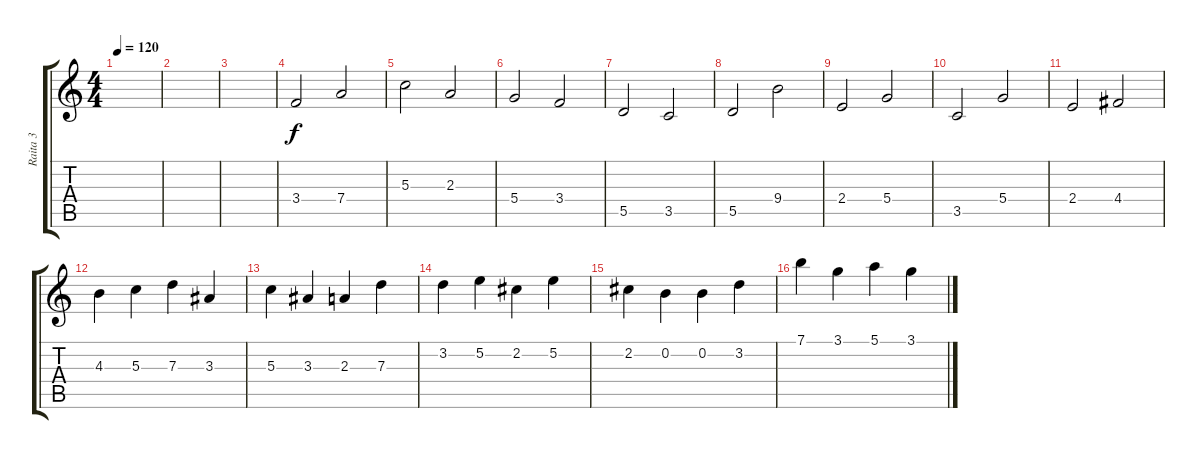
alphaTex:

\track ("Raita 3" "Raita 3") {instrument overdrivenguitar}
\staff {score tabs}
\tuning (E4 B3 G3 D3 A2 E2) {hide}
\ts (4 4)
\tempo 120
\clef g2
\ks c
|
|
|
3.4.2 7.4.2 |
5.3.2 2.3.2 |
5.4.2 3.4.2 |
5.5.2 3.5.2 |
5.5.2 9.4.2 |
2.4.2 5.4.2 |
3.5.2 5.4.2 |
2.4.2 4.4.2 |
4.3.4 5.3.4 7.3.4 3.3.4 |
5.3.4 3.3.4 2.3.4 7.3.4 |
3.2.4 5.2.4 2.2.4 5.2.4 |
2.2.4 0.2.4 0.2.4 3.2.4 |
7.1.4 3.1.4 5.1.4 3.1.4
